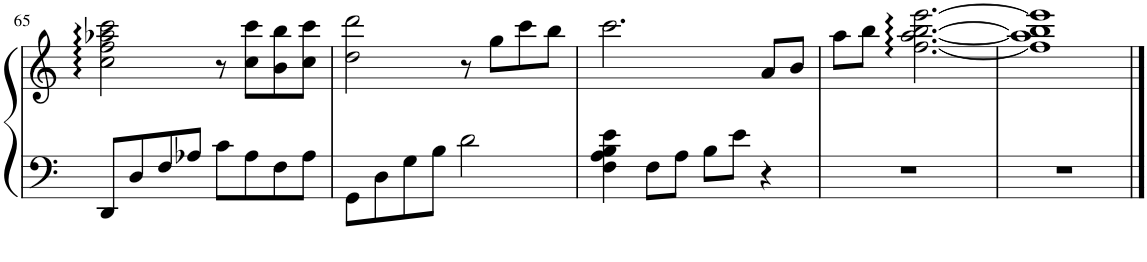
**kern	**kern
*part1	*part1
*staff2	*staff1
*I"Piano	*
*I'Pno.	*
!!LO:PB:g=z
*clefF4	*clefG2
*k[]	*k[]
*M4/4	*M4/4
=65	=65
8DD/L	2cc\ 2ff\ 2aa-X\ 2ccc\
8D/	.
8F/	.
8A-X/J	.
8c\L	8r
8A-\	8cc\ 8ccc\L
8F\	8b\ 8bb\
8A-\J	8cc\ 8ccc\J
=66	=66
8GG\L	2dd\ 2ddd\
8D\	.
8G\	.
8B\J	.
2d\	8r
.	8gg\L
.	8ccc\
.	8bb\J
=67	=67
4F\ 4A\ 4B\ 4e\	2.ccc\
8F\L	.
8A\J	.
8B\L	.
8e\J	.
4r	8a/L
.	8b/J
=68	=68
1r	8aa\L
.	8bb\J
.	[2.ff\ [2.aa\ [2.bb\ [2.eee\
=69	=69
1r	1ff] 1aa] 1bb] 1eee]
==	==
*-	*-
